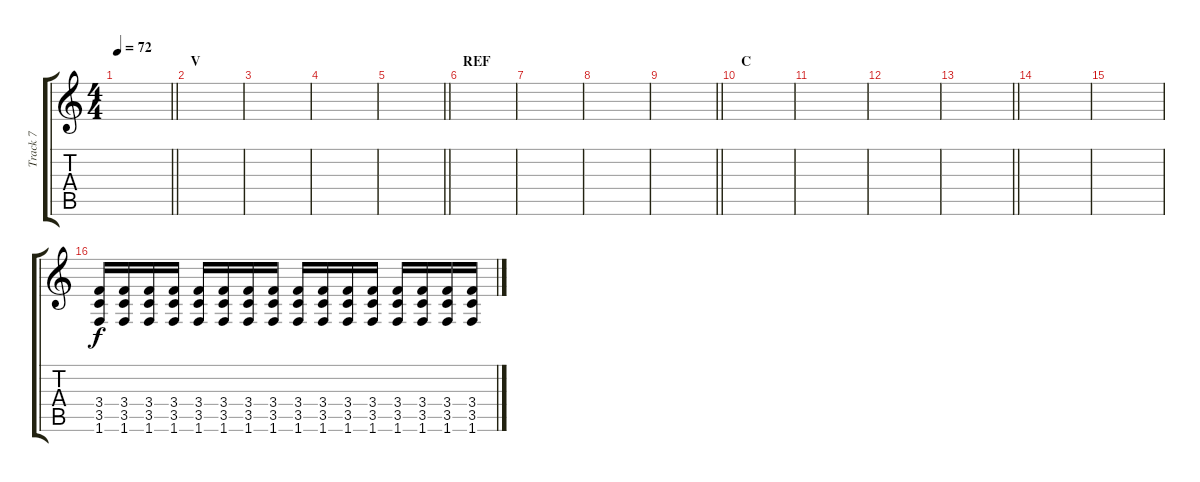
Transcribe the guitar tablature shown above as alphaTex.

\track ("Track 7" "Track 7") {instrument overdrivenguitar}
\staff {score tabs}
\tuning (E4 B3 G3 D3 A2 E2) {hide}
\ts (4 4)
\tempo 72
\clef g2
\barLineRight lightlight
\ks c
|
\section ("" "V")
|
|
|
\barLineRight lightlight
|
\section ("" "REF")
|
|
|
\barLineRight lightlight
|
\section ("" "C")
|
|
|
\barLineRight lightlight
|
|
|
(3.4 3.5 1.6).16 (3.4 3.5 1.6).16 (3.4 3.5 1.6).16 (3.4 3.5 1.6).16 (3.4 3.5 1.6).16 (3.4 3.5 1.6).16 (3.4 3.5 1.6).16 (3.4 3.5 1.6).16 (3.4 3.5 1.6).16 (3.4 3.5 1.6).16 (3.4 3.5 1.6).16 (3.4 3.5 1.6).16 (3.4 3.5 1.6).16 (3.4 3.5 1.6).16 (3.4 3.5 1.6).16 (3.4 3.5 1.6).16
